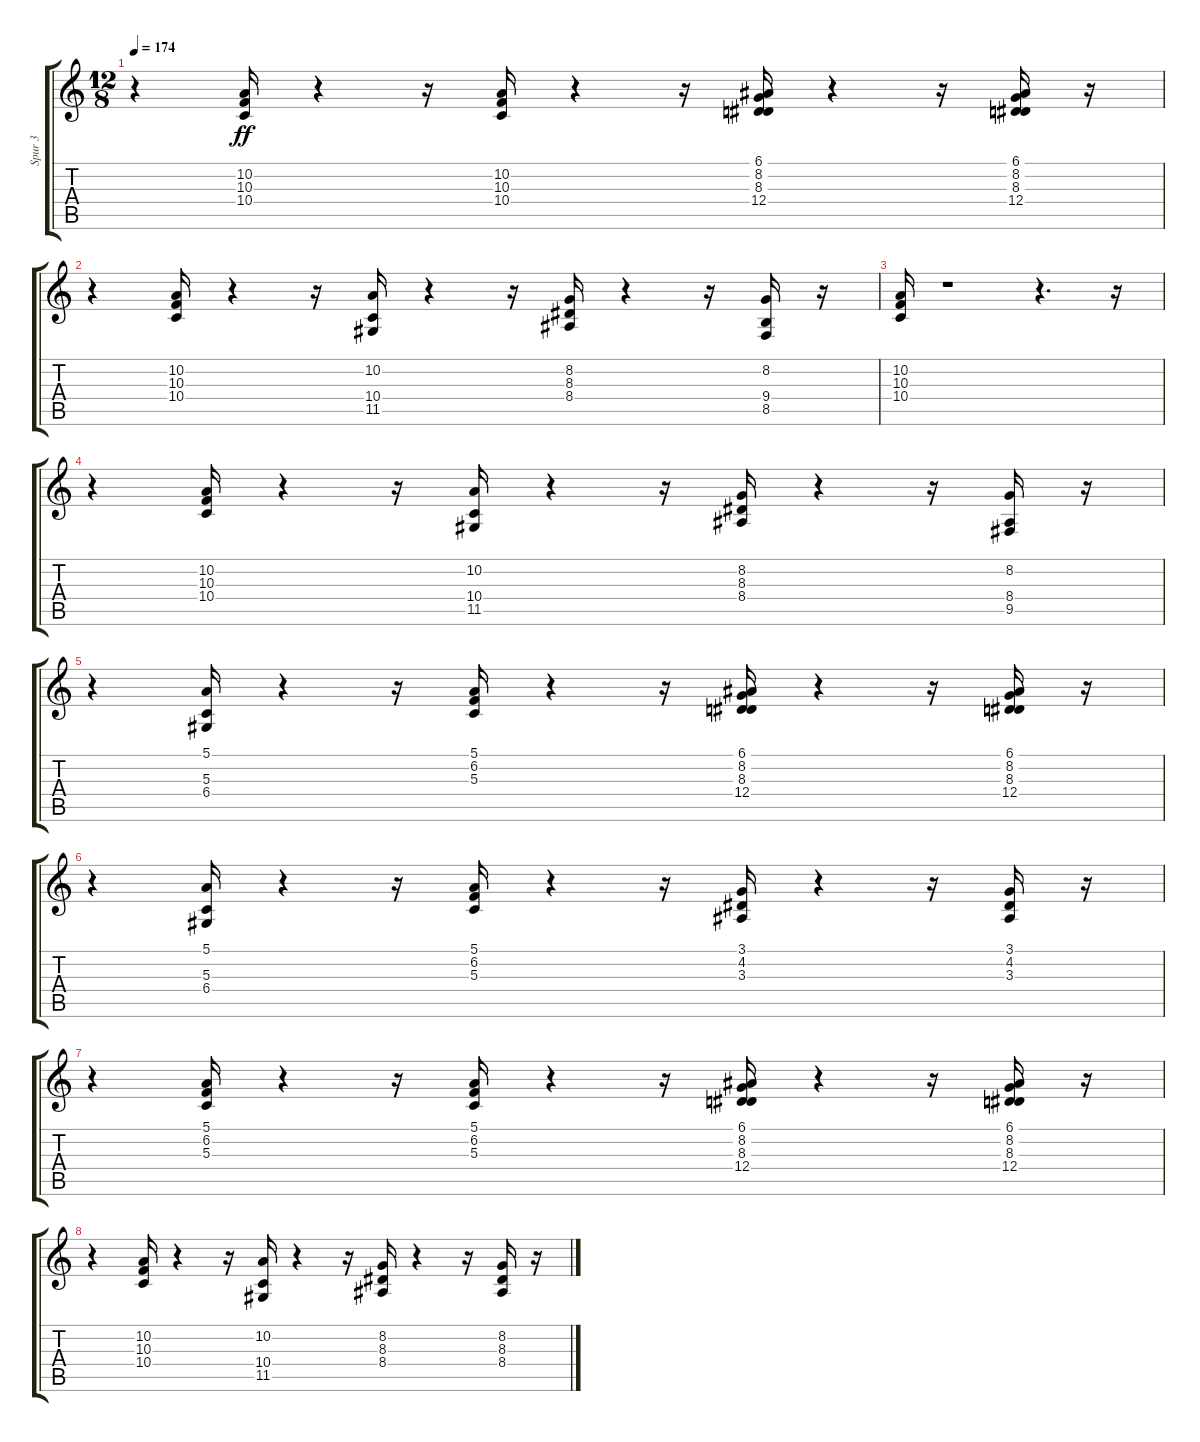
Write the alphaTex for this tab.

\track ("Spur 3" "Spur 3") {instrument pad3polysynth}
\staff {score tabs}
\tuning (E4 B3 G3 D3 A2 E2) {hide}
\ts (12 8)
\tempo 174
\clef g2
\ks c
r.4{dy ff} (10.2 10.3 10.4).16 r.4 r.16 (10.2 10.3 10.4).16 r.4 r.16 (6.1 8.2 8.3 12.4).16 r.4 r.16 (6.1 8.2 8.3 12.4).16 r.16 |
r.4 (10.2 10.3 10.4).16 r.4 r.16 (10.2 10.4 11.5).16 r.4 r.16 (8.2 8.3 8.4).16 r.4 r.16 (8.2 9.4 8.5).16 r.16 |
(10.2 10.3 10.4).16 r.1 r.4{d} r.16 |
r.4 (10.2 10.3 10.4).16 r.4 r.16 (10.2 10.4 11.5).16 r.4 r.16 (8.2 8.3 8.4).16 r.4 r.16 (8.2 8.4 9.5).16 r.16 |
r.4 (5.1 5.3 6.4).16 r.4 r.16 (5.1 6.2 5.3).16 r.4 r.16 (6.1 8.2 8.3 12.4).16 r.4 r.16 (6.1 8.2 8.3 12.4).16 r.16 |
r.4 (5.1 5.3 6.4).16 r.4 r.16 (5.1 6.2 5.3).16 r.4 r.16 (3.1 4.2 3.3).16 r.4 r.16 (3.1 4.2 3.3).16 r.16 |
r.4 (5.1 6.2 5.3).16 r.4 r.16 (5.1 6.2 5.3).16 r.4 r.16 (6.1 8.2 8.3 12.4).16 r.4 r.16 (6.1 8.2 8.3 12.4).16 r.16 |
r.4 (10.2 10.3 10.4).16 r.4 r.16 (10.2 10.4 11.5).16 r.4 r.16 (8.2 8.3 8.4).16 r.4 r.16 (8.2 8.3 8.4).16 r.16
